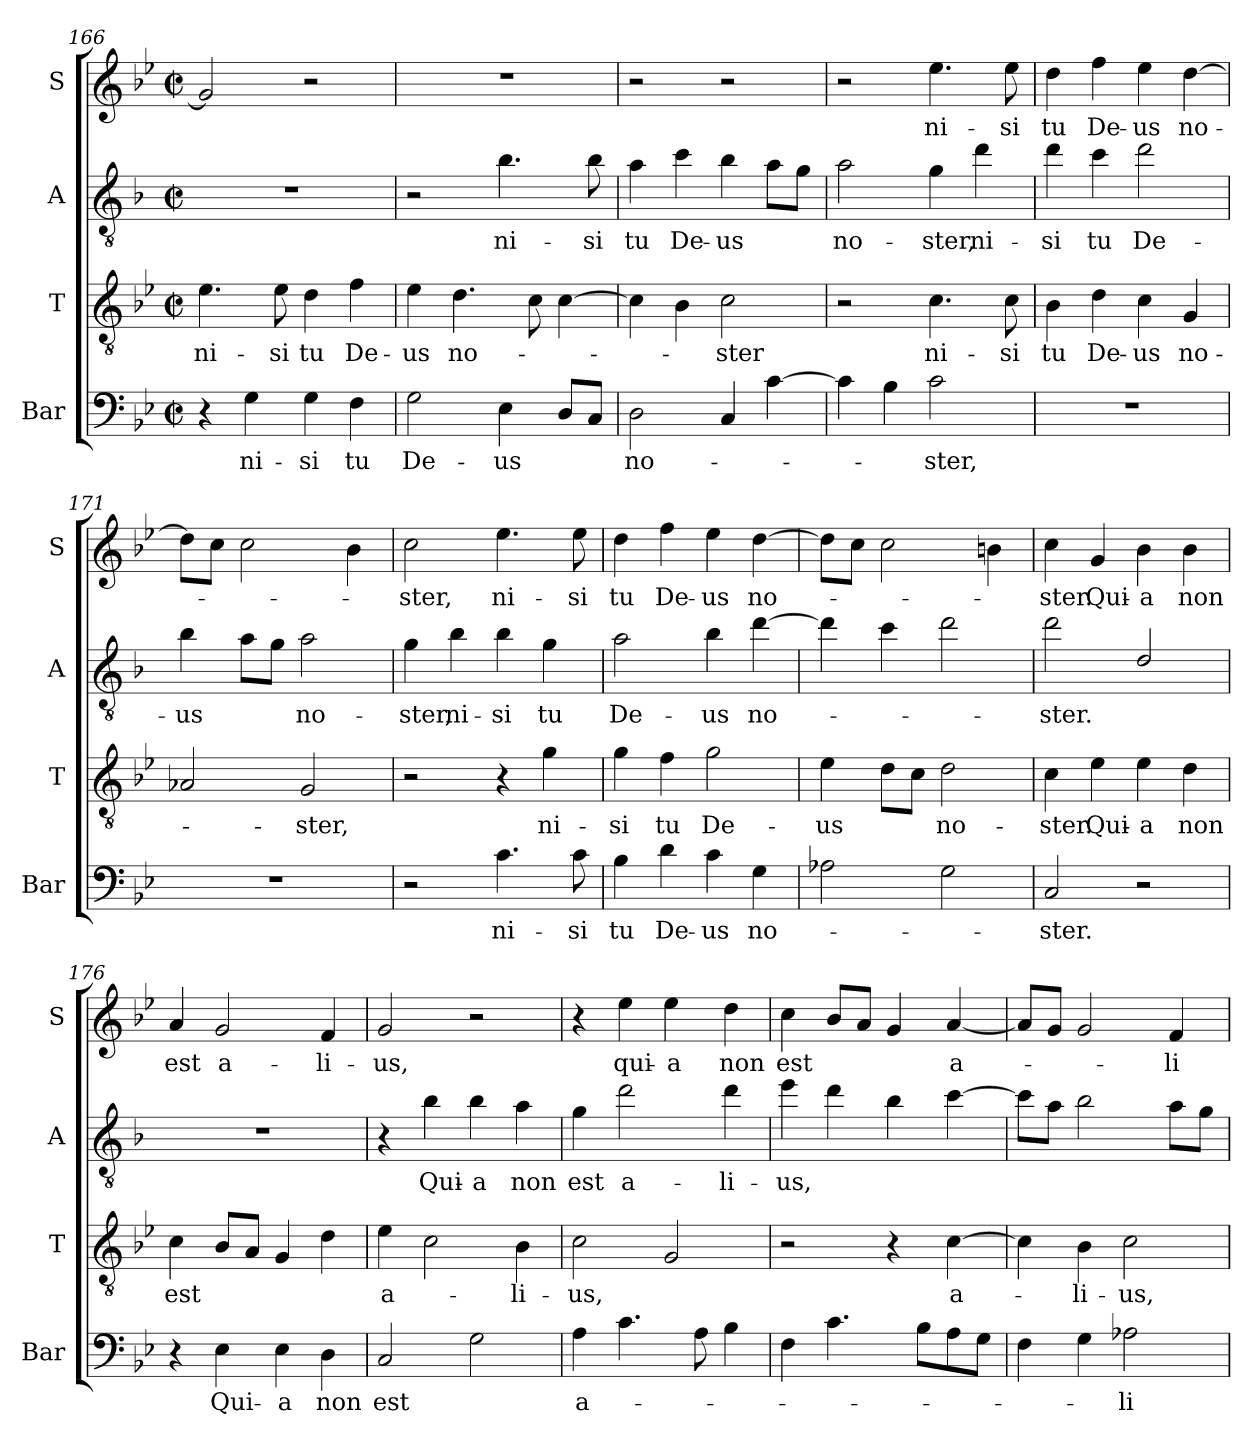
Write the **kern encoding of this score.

**kern	**text	**kern	**text	**kern	**text	**kern	**text
*part4	*part4	*part3	*part3	*part2	*part2	*part1	*part1
*staff4	*staff4	*staff3	*staff3	*staff2	*staff2	*staff1	*staff1
*I"Bar	*	*I"T	*	*I"A	*	*I"S	*
*I'Bar	*	*I'T	*	*I'A	*	*I'S	*
*clefF4	*	*clefGv2	*	*clefGv2	*	*clefG2	*
*	*	*	*	*ITrd4c7	*	*	*
*k[b-e-]	*	*k[b-e-]	*	*k[b-e-]	*	*k[b-e-]	*
*M2/2	*	*M2/2	*	*M2/2	*	*M2/2	*
*met(c|)	*	*met(c|)	*	*met(c|)	*	*met(c|)	*
=166	=166	=166	=166	=166	=166	=166	=166
!	!	!	!LO:LY:b	!	!	!	!
4r	.	4.e-\	ni-	1r	.	2g/]	.
!	!LO:LY:b	!	!	!	!	!	!
4G\	ni-	.	.	.	.	.	.
!	!	!	!LO:LY:b	!	!	!	!
.	.	8e-\	-si	.	.	.	.
!	!LO:LY:b	!	!LO:LY:b	!	!	!	!
4G\	-si	4d\	tu	.	.	2r	.
!	!LO:LY:b	!	!LO:LY:b	!	!	!	!
4F\	tu	4f\	De-	.	.	.	.
!!LO:LB:g=z
=167	=167	=167	=167	=167	=167	=167	=167
!	!LO:LY:b	!	!LO:LY:b	!	!	!	!
2G\	De-	4e-\	-us	2r	.	1r	.
!	!	!	!LO:LY:b	!	!	!	!
.	.	4.d\	no-	.	.	.	.
!	!LO:LY:b	!	!	!	!LO:LY:b	!	!
4E-\	-us	.	.	4.e-\	ni-	.	.
.	.	8c\	.	.	.	.	.
8D/L	.	[4c\	.	.	.	.	.
!	!	!	!	!	!LO:LY:b	!	!
8C/J	.	.	.	8e-\	-si	.	.
=168	=168	=168	=168	=168	=168	=168	=168
!	!LO:LY:b	!	!	!	!LO:LY:b	!	!
2D\	no-	4c\]	.	4d\	tu	2r	.
!	!	!	!	!	!LO:LY:b	!	!
.	.	4B-\	.	4f\	De-	.	.
!	!	!	!LO:LY:b	!	!LO:LY:b	!	!
4C/	.	2c\	-ster	4e-\	-us	2r	.
[4c\	.	.	.	8d\L	.	.	.
.	.	.	.	8c\J	.	.	.
=169	=169	=169	=169	=169	=169	=169	=169
!	!	!	!	!	!LO:LY:b	!	!
4c\]	.	2r	.	2d\	no-	2r	.
4B-\	.	.	.	.	.	.	.
!	!LO:LY:b	!	!LO:LY:b	!	!LO:LY:b	!	!LO:LY:b
2c\	-ster,	4.c\	ni-	4c\	-ster,	4.ee-\	ni-
!	!	!	!	!	!LO:LY:b	!	!
.	.	.	.	4g\	ni-	.	.
!	!	!	!LO:LY:b	!	!	!	!LO:LY:b
.	.	8c\	-si	.	.	8ee-\	-si
=170	=170	=170	=170	=170	=170	=170	=170
!	!	!	!LO:LY:b	!	!LO:LY:b	!	!LO:LY:b
1r	.	4B-\	tu	4g\	-si	4dd\	tu
!	!	!	!LO:LY:b	!	!LO:LY:b	!	!LO:LY:b
.	.	4d\	De-	4f\	tu	4ff\	De-
!	!	!	!LO:LY:b	!	!LO:LY:b	!	!LO:LY:b
.	.	4c\	-us	2g\	De-	4ee-\	-us
!	!	!	!LO:LY:b	!	!	!	!LO:LY:b
.	.	4G/	no-	.	.	[4dd\	no-
=171	=171	=171	=171	=171	=171	=171	=171
!	!	!	!	!	!LO:LY:b	!	!
1r	.	2A-X/	.	4e-\	-us	8dd\L]	.
.	.	.	.	.	.	8cc\J	.
.	.	.	.	8d\L	.	2cc\	.
.	.	.	.	8c\J	.	.	.
!	!	!	!LO:LY:b	!	!LO:LY:b	!	!
.	.	2G/	-ster,	2d\	no-	.	.
.	.	.	.	.	.	4b-\	.
!!LO:PB:g=z
=172	=172	=172	=172	=172	=172	=172	=172
!	!	!	!	!	!LO:LY:b	!	!LO:LY:b
2r	.	2r	.	4c\	-ster,	2cc\	-ster,
!	!	!	!	!	!LO:LY:b	!	!
.	.	.	.	4e-\	ni-	.	.
!	!LO:LY:b	!	!	!	!LO:LY:b	!	!LO:LY:b
4.c\	ni-	4r	.	4e-\	-si	4.ee-\	ni-
!	!	!	!LO:LY:b	!	!LO:LY:b	!	!
.	.	4g\	ni-	4c\	tu	.	.
!	!LO:LY:b	!	!	!	!	!	!LO:LY:b
8c\	-si	.	.	.	.	8ee-\	-si
=173	=173	=173	=173	=173	=173	=173	=173
!	!LO:LY:b	!	!LO:LY:b	!	!LO:LY:b	!	!LO:LY:b
4B-\	tu	4g\	-si	2d\	De-	4dd\	tu
!	!LO:LY:b	!	!LO:LY:b	!	!	!	!LO:LY:b
4d\	De-	4f\	tu	.	.	4ff\	De-
!	!LO:LY:b	!	!LO:LY:b	!	!LO:LY:b	!	!LO:LY:b
4c\	-us	2g\	De-	4e-\	-us	4ee-\	-us
!	!LO:LY:b	!	!	!	!LO:LY:b	!	!LO:LY:b
4G\	no-	.	.	[4g\	no-	[4dd\	no-
=174	=174	=174	=174	=174	=174	=174	=174
!	!	!	!LO:LY:b	!	!	!	!
2A-X\	.	4e-\	-us	4g\]	.	8dd\L]	.
.	.	.	.	.	.	8cc\J	.
.	.	8d\L	.	4f\	.	2cc\	.
.	.	8c\J	.	.	.	.	.
!	!	!	!LO:LY:b	!	!	!	!
2G\	.	2d\	no-	2g\	.	.	.
.	.	.	.	.	.	4bn\	.
=175	=175	=175	=175	=175	=175	=175	=175
!	!LO:LY:b	!	!LO:LY:b	!	!LO:LY:b	!	!LO:LY:b
2C/	-ster.	4c\	-ster.	2g\	-ster.	4cc\	-ster.
!	!	!	!LO:LY:b	!	!	!	!LO:LY:b
.	.	4e-\	Qui-	.	.	4g/	Qui-
!	!	!	!LO:LY:b	!	!	!	!LO:LY:b
2r	.	4e-\	-a	2G/	.	4b-\	-a
!	!	!	!LO:LY:b	!	!	!	!LO:LY:b
.	.	4d\	non	.	.	4b-\	non
=176	=176	=176	=176	=176	=176	=176	=176
!	!	!	!LO:LY:b	!	!	!	!LO:LY:b
4r	.	4c\	est	1r	.	4a/	est
!	!LO:LY:b	!	!	!	!	!	!LO:LY:b
4E-\	Qui-	8B-/L	.	.	.	2g/	a-
.	.	8A/J	.	.	.	.	.
!	!LO:LY:b	!	!	!	!	!	!
4E-\	-a	4G/	.	.	.	.	.
!	!LO:LY:b	!	!	!	!	!	!LO:LY:b
4D\	non	4d\	.	.	.	4f/	-li-
!!LO:LB:g=z
=177	=177	=177	=177	=177	=177	=177	=177
!	!LO:LY:b	!	!LO:LY:b	!	!	!	!LO:LY:b
2C/	est	4e-\	a-	4r	.	2g/	-us,
!	!	!	!	!	!LO:LY:b	!	!
.	.	2c\	.	4e-\	Qui-	.	.
!	!	!	!	!	!LO:LY:b	!	!
2G\	.	.	.	4e-\	-a	2r	.
!	!	!	!LO:LY:b	!	!LO:LY:b	!	!
.	.	4B-\	-li-	4d\	non	.	.
=178	=178	=178	=178	=178	=178	=178	=178
!	!LO:LY:b	!	!LO:LY:b	!	!LO:LY:b	!	!
4A\	a-	2c\	-us,	4c\	est	4r	.
!	!	!	!	!	!LO:LY:b	!	!LO:LY:b
4.c\	.	.	.	2g\	a-	4ee-\	qui-
!	!	!	!	!	!	!	!LO:LY:b
.	.	2G/	.	.	.	4ee-\	-a
8A\	.	.	.	.	.	.	.
!	!	!	!	!	!LO:LY:b	!	!LO:LY:b
4B-\	.	.	.	4g\	-li-	4dd\	non
=179	=179	=179	=179	=179	=179	=179	=179
!	!	!	!	!	!LO:LY:b	!	!LO:LY:b
4F\	.	2r	.	4a\	-us,	4cc\	est
4.c\	.	.	.	4g\	.	8b-/L	.
.	.	.	.	.	.	8a/J	.
.	.	4r	.	4e-\	.	4g/	.
8B-\L	.	.	.	.	.	.	.
!	!	!	!LO:LY:b	!	!	!	!LO:LY:b
8A\	.	[4c\	a-	[4f\	.	[4a/	a-
8G\J	.	.	.	.	.	.	.
=180	=180	=180	=180	=180	=180	=180	=180
4F\	.	4c\]	.	8f\L]	.	8a/L]	.
.	.	.	.	8d\J	.	8g/J	.
!	!	!	!LO:LY:b	!	!	!	!
4G\	.	4B-\	-li-	2e-\	.	2g/	.
!	!LO:LY:b	!	!LO:LY:b	!	!	!	!
2A-X\	-li-	2c\	-us,	.	.	.	.
!	!	!	!	!	!	!	!LO:LY:b
.	.	.	.	8d\L	.	4f/	-li-
.	.	.	.	8c\J	.	.	.
=	=	=	=	=	=	=	=
*-	*-	*-	*-	*-	*-	*-	*-
